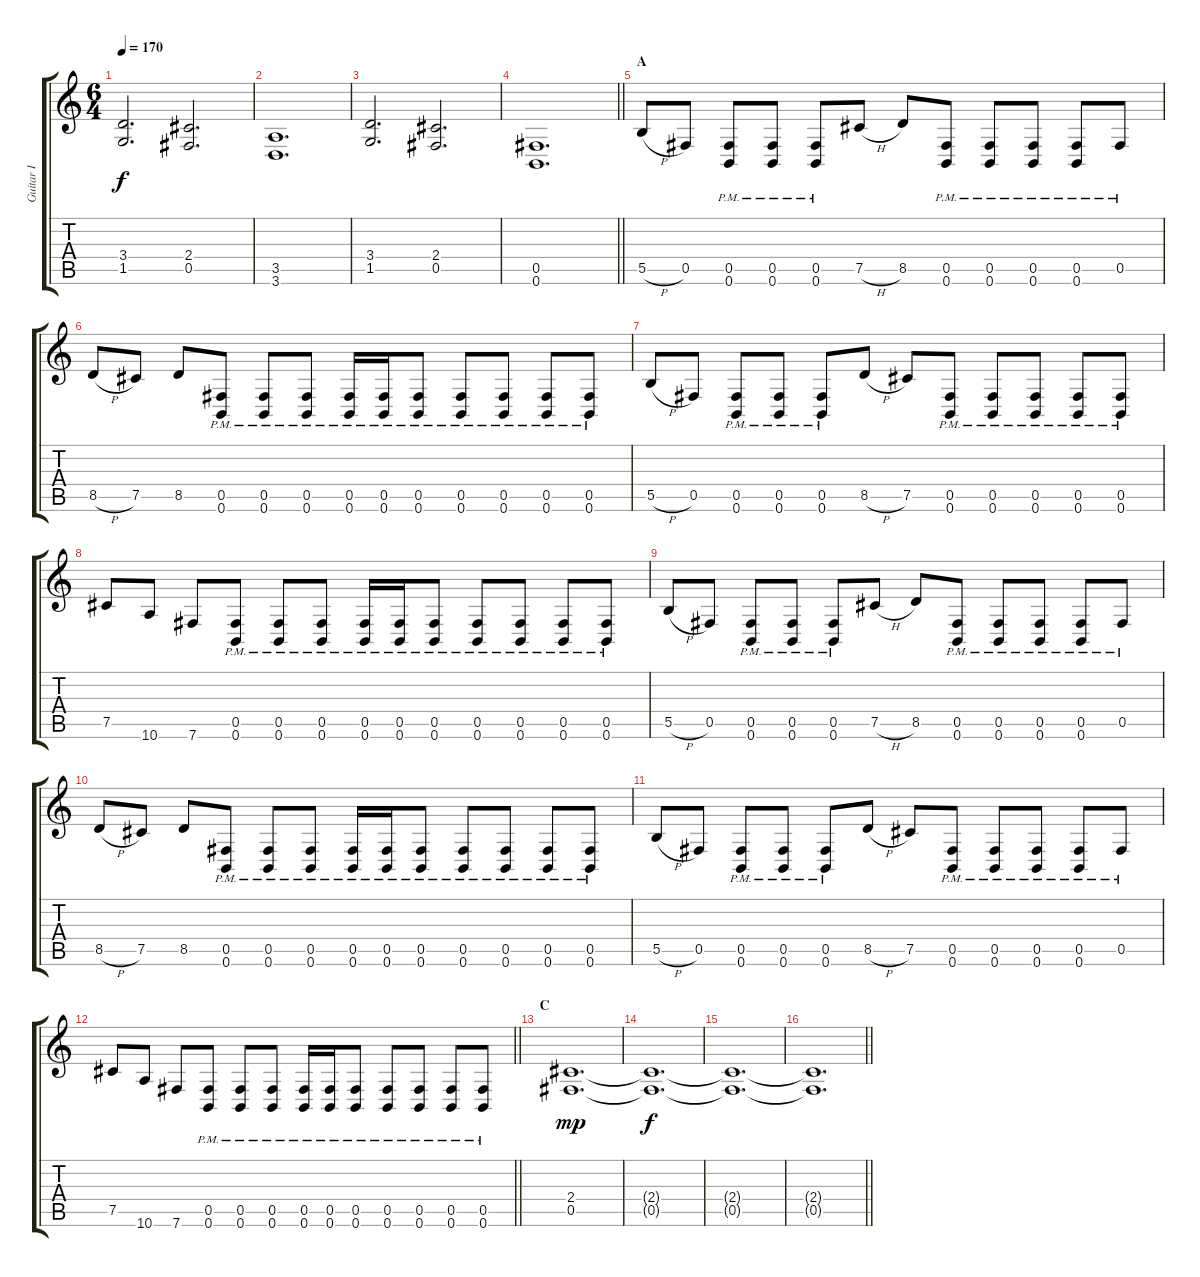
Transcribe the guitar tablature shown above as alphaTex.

\track ("Guitar I" "Guitar I") {instrument distortionguitar}
\staff {score tabs}
\tuning (Db4 Ab3 E3 B2 Gb2 B1) {hide}
\ts (6 4)
\tempo 170
\clef g2
\ks c
(3.4 1.5).2{d dy f} (2.4 0.5).2{d} |
(3.5 3.6).1{d} |
(3.4 1.5).2{d} (2.4 0.5).2{d} |
\barLineRight lightlight
(0.5 0.6).1{d} |
\section ("" "A")
5.5{h}.8 0.5.8 (0.5{pm} 0.6{pm}).8 (0.5{pm} 0.6{pm}).8 (0.5{pm} 0.6{pm}).8 7.5{h}.8 8.5.8 (0.5{pm} 0.6{pm}).8 (0.5{pm} 0.6{pm}).8 (0.5{pm} 0.6{pm}).8 (0.5{pm} 0.6{pm}).8 0.5{pm}.8 |
8.5{h}.8 7.5.8 8.5.8 (0.5{pm} 0.6{pm}).8 (0.5{pm} 0.6{pm}).8 (0.5{pm} 0.6{pm}).8 (0.5{pm} 0.6{pm}).16 (0.5{pm} 0.6{pm}).16 (0.5{pm} 0.6{pm}).8 (0.5{pm} 0.6{pm}).8 (0.5{pm} 0.6{pm}).8 (0.5{pm} 0.6{pm}).8 (0.5{pm} 0.6{pm}).8 |
5.5{h}.8 0.5.8 (0.5{pm} 0.6{pm}).8 (0.5{pm} 0.6{pm}).8 (0.5{pm} 0.6{pm}).8 8.5{h}.8 7.5.8 (0.5{pm} 0.6{pm}).8 (0.5{pm} 0.6{pm}).8 (0.5{pm} 0.6{pm}).8 (0.5{pm} 0.6{pm}).8 (0.5{pm} 0.6{pm}).8 |
7.5.8 10.6.8 7.6.8 (0.5{pm} 0.6{pm}).8 (0.5{pm} 0.6{pm}).8 (0.5{pm} 0.6{pm}).8 (0.5{pm} 0.6{pm}).16 (0.5{pm} 0.6{pm}).16 (0.5{pm} 0.6{pm}).8 (0.5{pm} 0.6{pm}).8 (0.5{pm} 0.6{pm}).8 (0.5{pm} 0.6{pm}).8 (0.5{pm} 0.6{pm}).8 |
5.5{h}.8 0.5.8 (0.5{pm} 0.6{pm}).8 (0.5{pm} 0.6{pm}).8 (0.5{pm} 0.6{pm}).8 7.5{h}.8 8.5.8 (0.5{pm} 0.6{pm}).8 (0.5{pm} 0.6{pm}).8 (0.5{pm} 0.6{pm}).8 (0.5{pm} 0.6{pm}).8 0.5{pm}.8 |
8.5{h}.8 7.5.8 8.5.8 (0.5{pm} 0.6{pm}).8 (0.5{pm} 0.6{pm}).8 (0.5{pm} 0.6{pm}).8 (0.5{pm} 0.6{pm}).16 (0.5{pm} 0.6{pm}).16 (0.5{pm} 0.6{pm}).8 (0.5{pm} 0.6{pm}).8 (0.5{pm} 0.6{pm}).8 (0.5{pm} 0.6{pm}).8 (0.5{pm} 0.6{pm}).8 |
5.5{h}.8 0.5.8 (0.5{pm} 0.6{pm}).8 (0.5{pm} 0.6{pm}).8 (0.5{pm} 0.6{pm}).8 8.5{h}.8 7.5.8 (0.5{pm} 0.6{pm}).8 (0.5{pm} 0.6{pm}).8 (0.5{pm} 0.6{pm}).8 (0.5{pm} 0.6{pm}).8 0.5{pm}.8 |
\barLineRight lightlight
7.5.8 10.6.8 7.6.8 (0.5{pm} 0.6{pm}).8 (0.5{pm} 0.6{pm}).8 (0.5{pm} 0.6{pm}).8 (0.5{pm} 0.6{pm}).16 (0.5{pm} 0.6{pm}).16 (0.5{pm} 0.6{pm}).8 (0.5{pm} 0.6{pm}).8 (0.5{pm} 0.6{pm}).8 (0.5{pm} 0.6{pm}).8 (0.5{pm} 0.6{pm}).8 |
\section ("" "C")
(2.4 0.5).1{d dy mp} |
(2.4{t} 0.5{t}).1{d dy f} |
(2.4{t} 0.5{t}).1{d} |
\barLineRight lightlight
(2.4{t} 0.5{t}).1{d}
